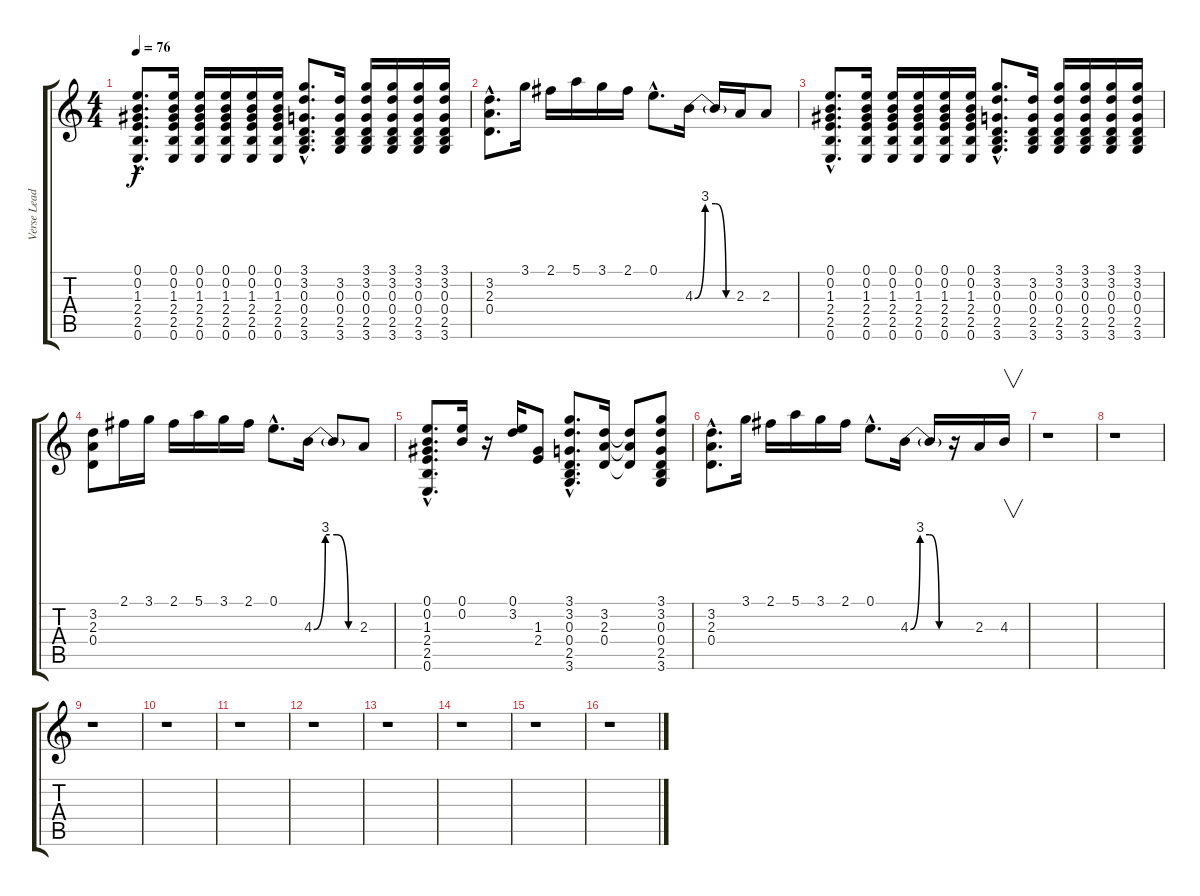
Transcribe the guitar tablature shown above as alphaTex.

\track ("Verse Lead Guitar" "Verse Lead") {instrument overdrivenguitar}
\staff {score tabs}
\tuning (E4 B3 G3 D3 A2 E2) {hide}
\ts (4 4)
\tempo 76
\clef g2
\ks c
(0.1{hac} 0.2{hac} 1.3{hac} 2.4{hac} 2.5{hac} 0.6{hac}).8{d dy f} (0.1 0.2 1.3 2.4 2.5 0.6).16 (0.1 0.2 1.3 2.4 2.5 0.6).16 (0.1 0.2 1.3 2.4 2.5 0.6).16 (0.1 0.2 1.3 2.4 2.5 0.6).16 (0.1 0.2 1.3 2.4 2.5 0.6).16 (3.1{hac} 3.2{hac} 0.3{hac} 0.4{hac} 2.5{hac} 3.6{hac}).8{d} (3.2 0.3 0.4 2.5 3.6).16 (3.1 3.2 0.3 0.4 2.5 3.6).16 (3.1 3.2 0.3 0.4 2.5 3.6).16 (3.1 3.2 0.3 0.4 2.5 3.6).16 (3.1 3.2 0.3 0.4 2.5 3.6).16 |
(3.2{hac} 2.3{hac} 0.4{hac}).8{d} 3.1.16 2.1.16 5.1.16 3.1.16 2.1.16 0.1{hac}.8{d} 4.3{be (custom 0 0 15 12 30 12 45 0 60 0)}.16 4.3{t}.16 2.3.16 2.3.8 |
(0.1{hac} 0.2{hac} 1.3{hac} 2.4{hac} 2.5{hac} 0.6{hac}).8{d} (0.1 0.2 1.3 2.4 2.5 0.6).16 (0.1 0.2 1.3 2.4 2.5 0.6).16 (0.1 0.2 1.3 2.4 2.5 0.6).16 (0.1 0.2 1.3 2.4 2.5 0.6).16 (0.1 0.2 1.3 2.4 2.5 0.6).16 (3.1{hac} 3.2{hac} 0.3{hac} 0.4{hac} 2.5{hac} 3.6{hac}).8{d} (3.2 0.3 0.4 2.5 3.6).16 (3.1 3.2 0.3 0.4 2.5 3.6).16 (3.1 3.2 0.3 0.4 2.5 3.6).16 (3.1 3.2 0.3 0.4 2.5 3.6).16 (3.1 3.2 0.3 0.4 2.5 3.6).16 |
(3.2 2.3 0.4).8 2.1.16 3.1.16 2.1.16 5.1.16 3.1.16 2.1.16 0.1{hac}.8{d} 4.3{be (custom 0 0 15 12 30 12 45 0 60 0)}.16 4.3{t}.8 2.3.8 |
(0.1{hac} 0.2{hac} 1.3{hac} 2.4{hac} 2.5{hac} 0.6{hac}).8{d} (0.1 0.2).16 r.16 (0.1 3.2).16 (1.3 2.4).8 (3.1{hac} 3.2{hac} 0.3{hac} 0.4{hac} 2.5{hac} 3.6{hac}).8{d} (3.2 2.3 0.4).16 (3.2{t} 2.3{t} 0.4{t}).8 (3.1 3.2 0.3 0.4 2.5 3.6).8 |
(3.2{hac} 2.3{hac} 0.4{hac}).8{d} 3.1.16 2.1.16 5.1.16 3.1.16 2.1.16 0.1{hac}.8{d} 4.3{be (custom 0 0 15 12 30 12 45 0 60 0)}.16 4.3{t}.16 r.16 2.3.16 4.3.16{v} |
r.1 |
r.1 |
r.1 |
r.1 |
r.1 |
r.1 |
r.1 |
r.1 |
r.1 |
r.1
